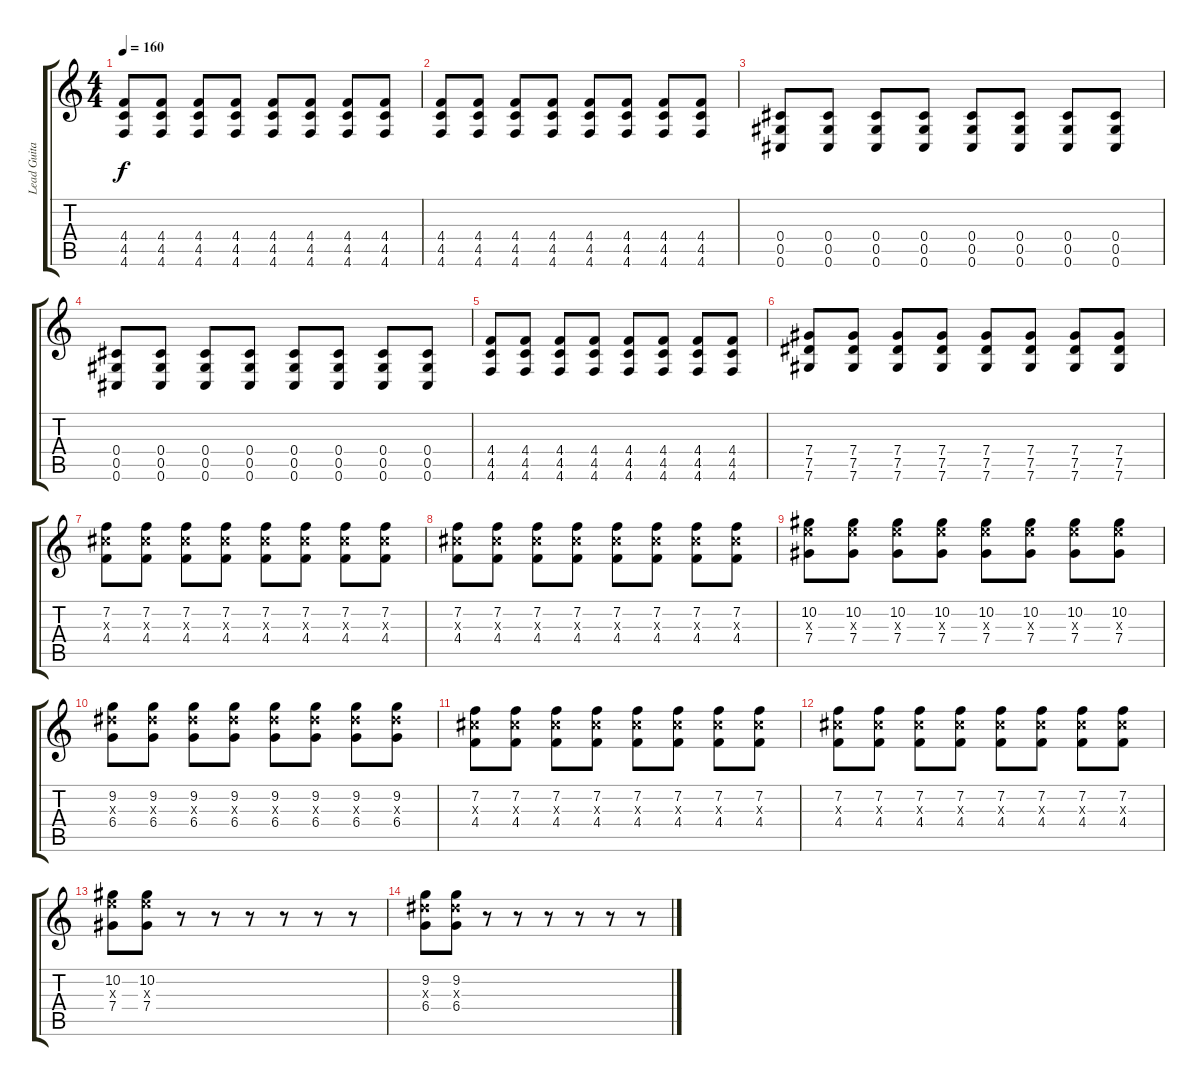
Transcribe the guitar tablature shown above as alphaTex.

\track ("Lead Guitar (Drop C#)" "Lead Guita") {instrument distortionguitar}
\staff {score tabs}
\tuning (Eb4 Bb3 Gb3 Db3 Ab2 Db2) {hide}
\ts (4 4)
\tempo 160
\clef g2
\ks c
(4.4 4.5 4.6).8{dy f} (4.4 4.5 4.6).8 (4.4 4.5 4.6).8 (4.4 4.5 4.6).8 (4.4 4.5 4.6).8 (4.4 4.5 4.6).8 (4.4 4.5 4.6).8 (4.4 4.5 4.6).8 |
(4.4 4.5 4.6).8 (4.4 4.5 4.6).8 (4.4 4.5 4.6).8 (4.4 4.5 4.6).8 (4.4 4.5 4.6).8 (4.4 4.5 4.6).8 (4.4 4.5 4.6).8 (4.4 4.5 4.6).8 |
(0.4 0.5 0.6).8 (0.4 0.5 0.6).8 (0.4 0.5 0.6).8 (0.4 0.5 0.6).8 (0.4 0.5 0.6).8 (0.4 0.5 0.6).8 (0.4 0.5 0.6).8 (0.4 0.5 0.6).8 |
(0.4 0.5 0.6).8 (0.4 0.5 0.6).8 (0.4 0.5 0.6).8 (0.4 0.5 0.6).8 (0.4 0.5 0.6).8 (0.4 0.5 0.6).8 (0.4 0.5 0.6).8 (0.4 0.5 0.6).8 |
(4.4 4.5 4.6).8 (4.4 4.5 4.6).8 (4.4 4.5 4.6).8 (4.4 4.5 4.6).8 (4.4 4.5 4.6).8 (4.4 4.5 4.6).8 (4.4 4.5 4.6).8 (4.4 4.5 4.6).8 |
(7.4 7.5 7.6).8 (7.4 7.5 7.6).8 (7.4 7.5 7.6).8 (7.4 7.5 7.6).8 (7.4 7.5 7.6).8 (7.4 7.5 7.6).8 (7.4 7.5 7.6).8 (7.4 7.5 7.6).8 |
(7.2 7.3{x} 4.4).8 (7.2 7.3{x} 4.4).8 (7.2 7.3{x} 4.4).8 (7.2 7.3{x} 4.4).8 (7.2 7.3{x} 4.4).8 (7.2 7.3{x} 4.4).8 (7.2 7.3{x} 4.4).8 (7.2 7.3{x} 4.4).8 |
(7.2 7.3{x} 4.4).8 (7.2 7.3{x} 4.4).8 (7.2 7.3{x} 4.4).8 (7.2 7.3{x} 4.4).8 (7.2 7.3{x} 4.4).8 (7.2 7.3{x} 4.4).8 (7.2 7.3{x} 4.4).8 (7.2 7.3{x} 4.4).8 |
(10.2 10.3{x} 7.4).8 (10.2 10.3{x} 7.4).8 (10.2 10.3{x} 7.4).8 (10.2 10.3{x} 7.4).8 (10.2 10.3{x} 7.4).8 (10.2 10.3{x} 7.4).8 (10.2 10.3{x} 7.4).8 (10.2 10.3{x} 7.4).8 |
(9.2 9.3{x} 6.4).8 (9.2 9.3{x} 6.4).8 (9.2 9.3{x} 6.4).8 (9.2 9.3{x} 6.4).8 (9.2 9.3{x} 6.4).8 (9.2 9.3{x} 6.4).8 (9.2 9.3{x} 6.4).8 (9.2 9.3{x} 6.4).8 |
(7.2 7.3{x} 4.4).8 (7.2 7.3{x} 4.4).8 (7.2 7.3{x} 4.4).8 (7.2 7.3{x} 4.4).8 (7.2 7.3{x} 4.4).8 (7.2 7.3{x} 4.4).8 (7.2 7.3{x} 4.4).8 (7.2 7.3{x} 4.4).8 |
(7.2 7.3{x} 4.4).8 (7.2 7.3{x} 4.4).8 (7.2 7.3{x} 4.4).8 (7.2 7.3{x} 4.4).8 (7.2 7.3{x} 4.4).8 (7.2 7.3{x} 4.4).8 (7.2 7.3{x} 4.4).8 (7.2 7.3{x} 4.4).8 |
(10.2 10.3{x} 7.4).8 (10.2 10.3{x} 7.4).8 r.8 r.8 r.8 r.8 r.8 r.8 |
(9.2 9.3{x} 6.4).8 (9.2 9.3{x} 6.4).8 r.8 r.8 r.8 r.8 r.8 r.8
